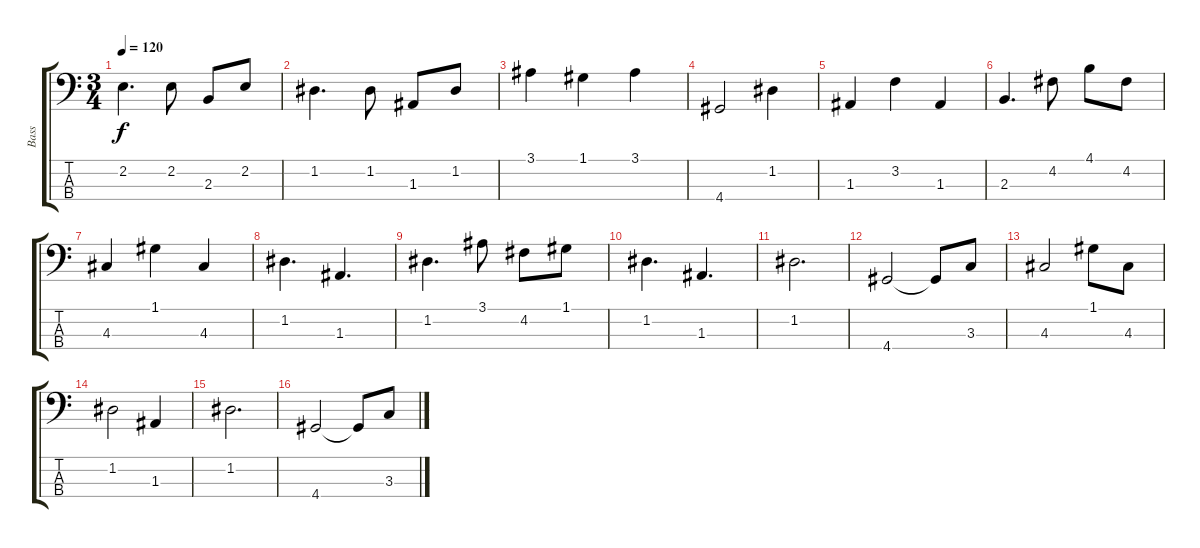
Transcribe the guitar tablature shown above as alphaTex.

\track ("Bass" "Bass") {instrument acousticbass}
\staff {score tabs}
\tuning (G2 D2 A1 E1) {hide}
\ts (3 4)
\tempo 120
\clef f4
\ks c
2.2.4{d dy f} 2.2.8 2.3.8 2.2.8 |
1.2.4{d} 1.2.8 1.3.8 1.2.8 |
3.1.4 1.1.4 3.1.4 |
4.4.2 1.2.4 |
1.3.4 3.2.4 1.3.4 |
2.3.4{d} 4.2.8 4.1.8 4.2.8 |
4.3.4 1.1.4 4.3.4 |
1.2.4{d} 1.3.4{d} |
1.2.4{d} 3.1.8 4.2.8 1.1.8 |
1.2.4{d} 1.3.4{d} |
1.2.2{d} |
4.4.2 4.4{t}.8 3.3.8 |
4.3.2 1.1.8 4.3.8 |
1.2.2 1.3.4 |
1.2.2{d} |
4.4.2 4.4{t}.8 3.3.8
